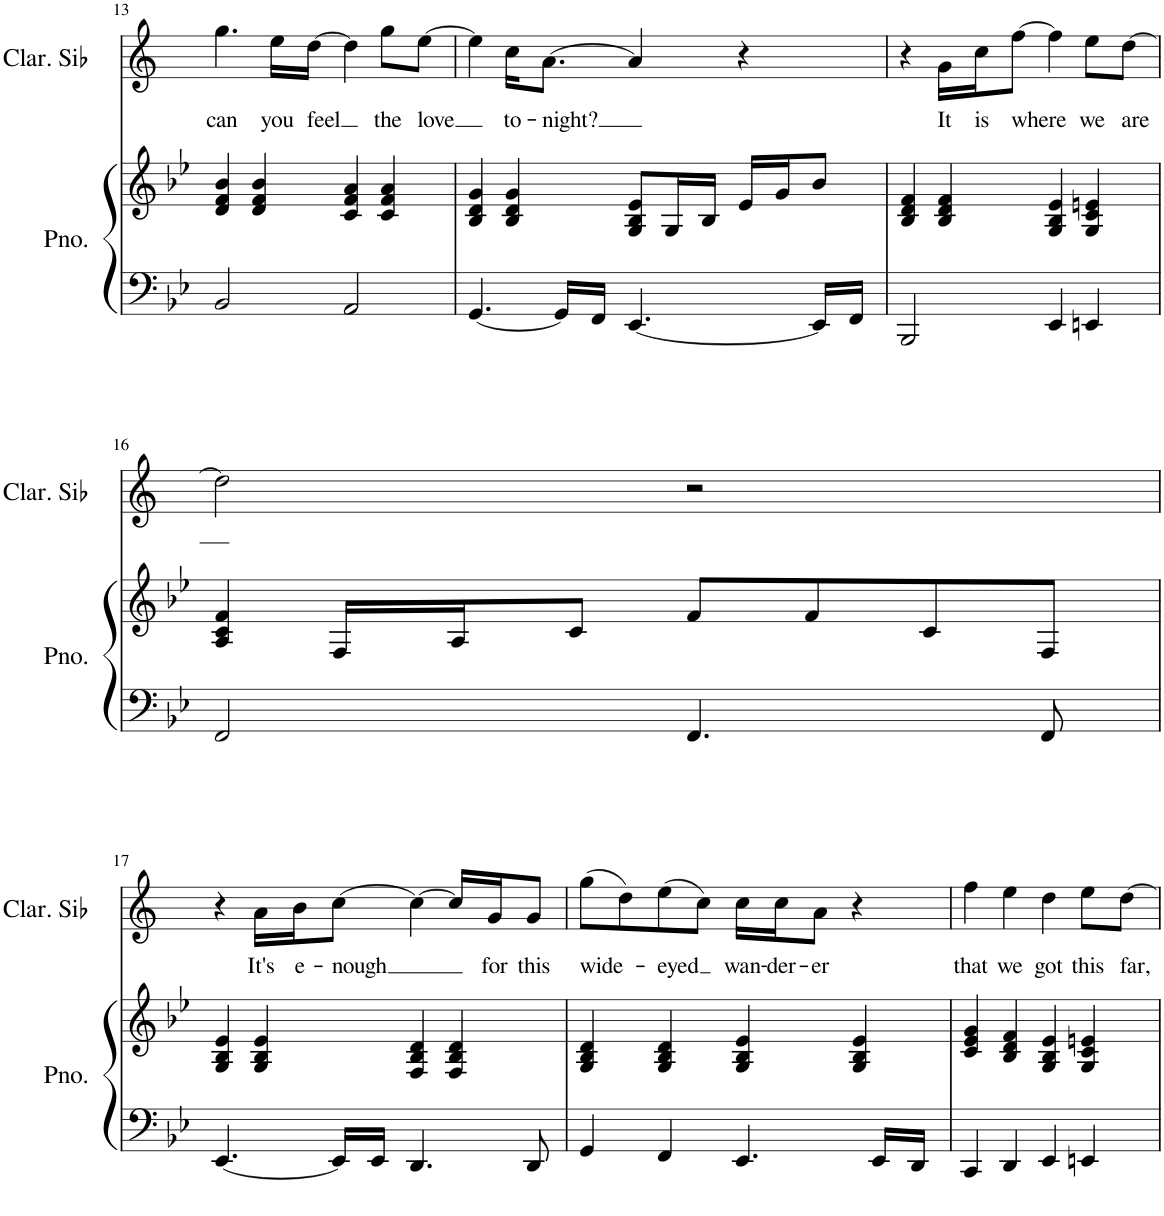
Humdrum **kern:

**kern	**kern	**kern	**text
*part2	*part2	*part1	*part1
*staff3	*staff2	*staff1	*staff1
*I"Piano	*	*I"Clarinette en Sib	*
*I'Pno.	*	*I'Clar. Sib	*
!!LO:PB:g=z
*clefF4	*clefG2	*clefG2	*
*	*	*Trd1c2	*
*k[b-e-]	*k[b-e-]	*k[]	*
*M4/4	*M4/4	*M4/4	*
=13	=13	=13	=13
!	!	!	!LO:LY:b
2BB-/	4d/ 4f/ 4b-/	4.gg\	can
.	4d/ 4f/ 4b-/	.	.
!	!	!	!LO:LY:b
.	.	16ee\LL	you
!	!	!	!LO:LY:b
.	.	[16dd\JJ	feel
2AA/	4c/ 4f/ 4a/	4dd\]	.
!	!	!	!LO:LY:b
.	4c/ 4f/ 4a/	8gg\L	the
!	!	!	!LO:LY:b
.	.	[8ee\J	love
=14	=14	=14	=14
[4.GG/	4B-/ 4d/ 4g/	4ee\]	.
!	!	!	!LO:LY:b
.	4B-/ 4d/ 4g/	16cc\KL	to-
!	!	!	!LO:LY:b
.	.	[8.a\J	-night?
16GG/LL]	.	.	.
16FF/JJ	.	.	.
[4.EE-/	8G/ 8B-/ 8e-/L	4a/]	.
.	16G/L	.	.
.	16B-/JJ	.	.
.	16e-/LL	4r	.
.	16g/J	.	.
16EE-/LL]	8b-/J	.	.
16FF/JJ	.	.	.
=15	=15	=15	=15
2BBB-/	4B-/ 4d/ 4f/	4r	.
!	!	!	!LO:LY:b
.	4B-/ 4d/ 4f/	16g\LL	It
!	!	!	!LO:LY:b
.	.	16cc\J	is
!	!	!	!LO:LY:b
.	.	[8ff\J	where
4EE-/	4G/ 4B-/ 4e-/	4ff\]	.
!	!	!	!LO:LY:b
4EEn/	4G/ 4c/ 4en/	8ee\L	we
!	!	!	!LO:LY:b
.	.	[8dd\J	are
!!LO:LB:g=z
=16	=16	=16	=16
2FF/	4A/ 4c/ 4f/	2dd\]	.
.	16F/LL	.	.
.	16A/J	.	.
.	8c/J	.	.
4.FF/	8f/L	2r	.
.	8f/	.	.
.	8c/	.	.
8FF/	8F/J	.	.
!!LO:LB:g=z
=17	=17	=17	=17
[4.EE-/	4G/ 4B-/ 4e-/	4r	.
!	!	!	!LO:LY:b
.	4G/ 4B-/ 4e-/	16a\LL	It's
!	!	!	!LO:LY:b
.	.	16b\J	e-
!	!	!	!LO:LY:b
16EE-/LL]	.	[8cc\J	-nough
16EE-/JJ	.	.	.
4.DD/	4F/ 4B-/ 4d/	4cc\_	.
.	4F/ 4B-/ 4d/	16cc/LL]	.
!	!	!	!LO:LY:b
.	.	16g/J	for
!	!	!	!LO:LY:b
8DD/	.	8g/J	this
=18	=18	=18	=18
!	!	!	!LO:LY:b
4GG/	4G/ 4B-/ 4d/	(8gg\L	wide-
.	.	8dd\)	.
!	!	!	!LO:LY:b
4FF/	4G/ 4B-/ 4d/	(8ee\	-eyed
.	.	8cc\J)	.
!	!	!	!LO:LY:b
4.EE-/	4G/ 4B-/ 4e-/	16cc\LL	wan-
!	!	!	!LO:LY:b
.	.	16cc\J	-der-
!	!	!	!LO:LY:b
.	.	8a\J	-er
.	4G/ 4B-/ 4e-/	4r	.
16EE-/LL	.	.	.
16DD/JJ	.	.	.
=19	=19	=19	=19
!	!	!	!LO:LY:b
4CC/	4c/ 4e-/ 4g/	4ff\	that
!	!	!	!LO:LY:b
4DD/	4B-/ 4d/ 4f/	4ee\	we
!	!	!	!LO:LY:b
4EE-/	4G/ 4B-/ 4e-/	4dd\	got
!	!	!	!LO:LY:b
4EEn/	4G/ 4c/ 4en/	8ee\L	this
!	!	!	!LO:LY:b
.	.	[8dd\J	far,
=	=	=	=
*-	*-	*-	*-
